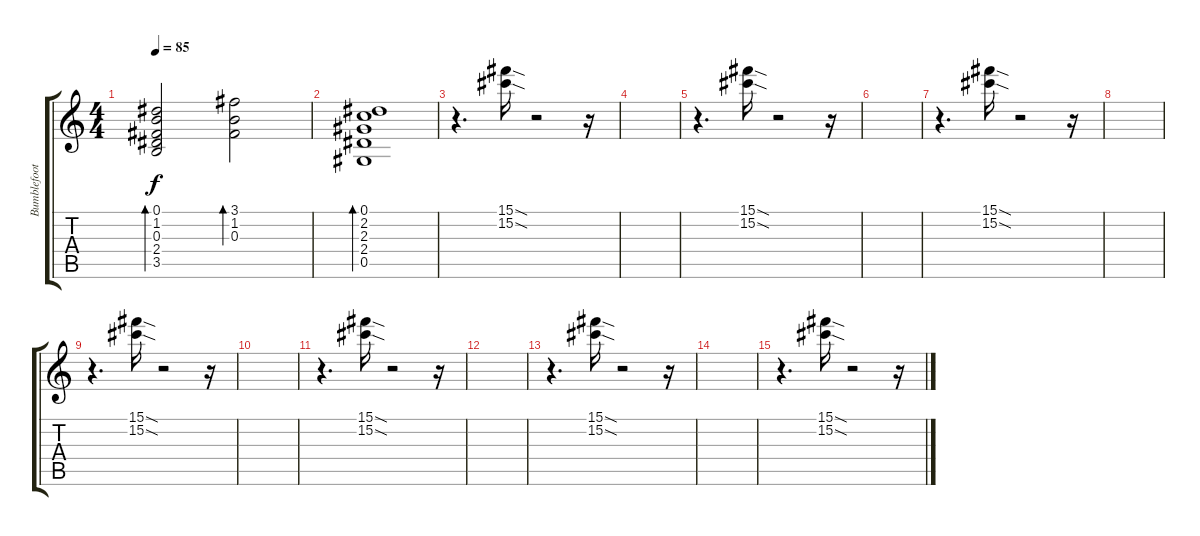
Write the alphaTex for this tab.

\track ("Bumblefoot" "Bumblefoot") {instrument acousticguitarsteel}
\staff {score tabs}
\tuning (Eb4 Bb3 Gb3 Db3 Ab2 Eb2) {hide}
\ts (4 4)
\tempo 85
\clef g2
\ks c
(0.1 1.2 0.3 2.4 3.5).2{bd 240 dy f} (3.1 1.2 0.3).2{bd 240} |
(0.1 2.2 2.3 2.4 0.5).1{bd 240} |
r.4{d} (15.1{sod} 15.2{sod}).16 r.2 r.16 |
|
r.4{d} (15.1{sod} 15.2{sod}).16 r.2 r.16 |
|
r.4{d} (15.1{sod} 15.2{sod}).16 r.2 r.16 |
|
r.4{d} (15.1{sod} 15.2{sod}).16 r.2 r.16 |
|
r.4{d} (15.1{sod} 15.2{sod}).16 r.2 r.16 |
|
r.4{d} (15.1{sod} 15.2{sod}).16 r.2 r.16 |
|
r.4{d} (15.1{sod} 15.2{sod}).16 r.2 r.16
